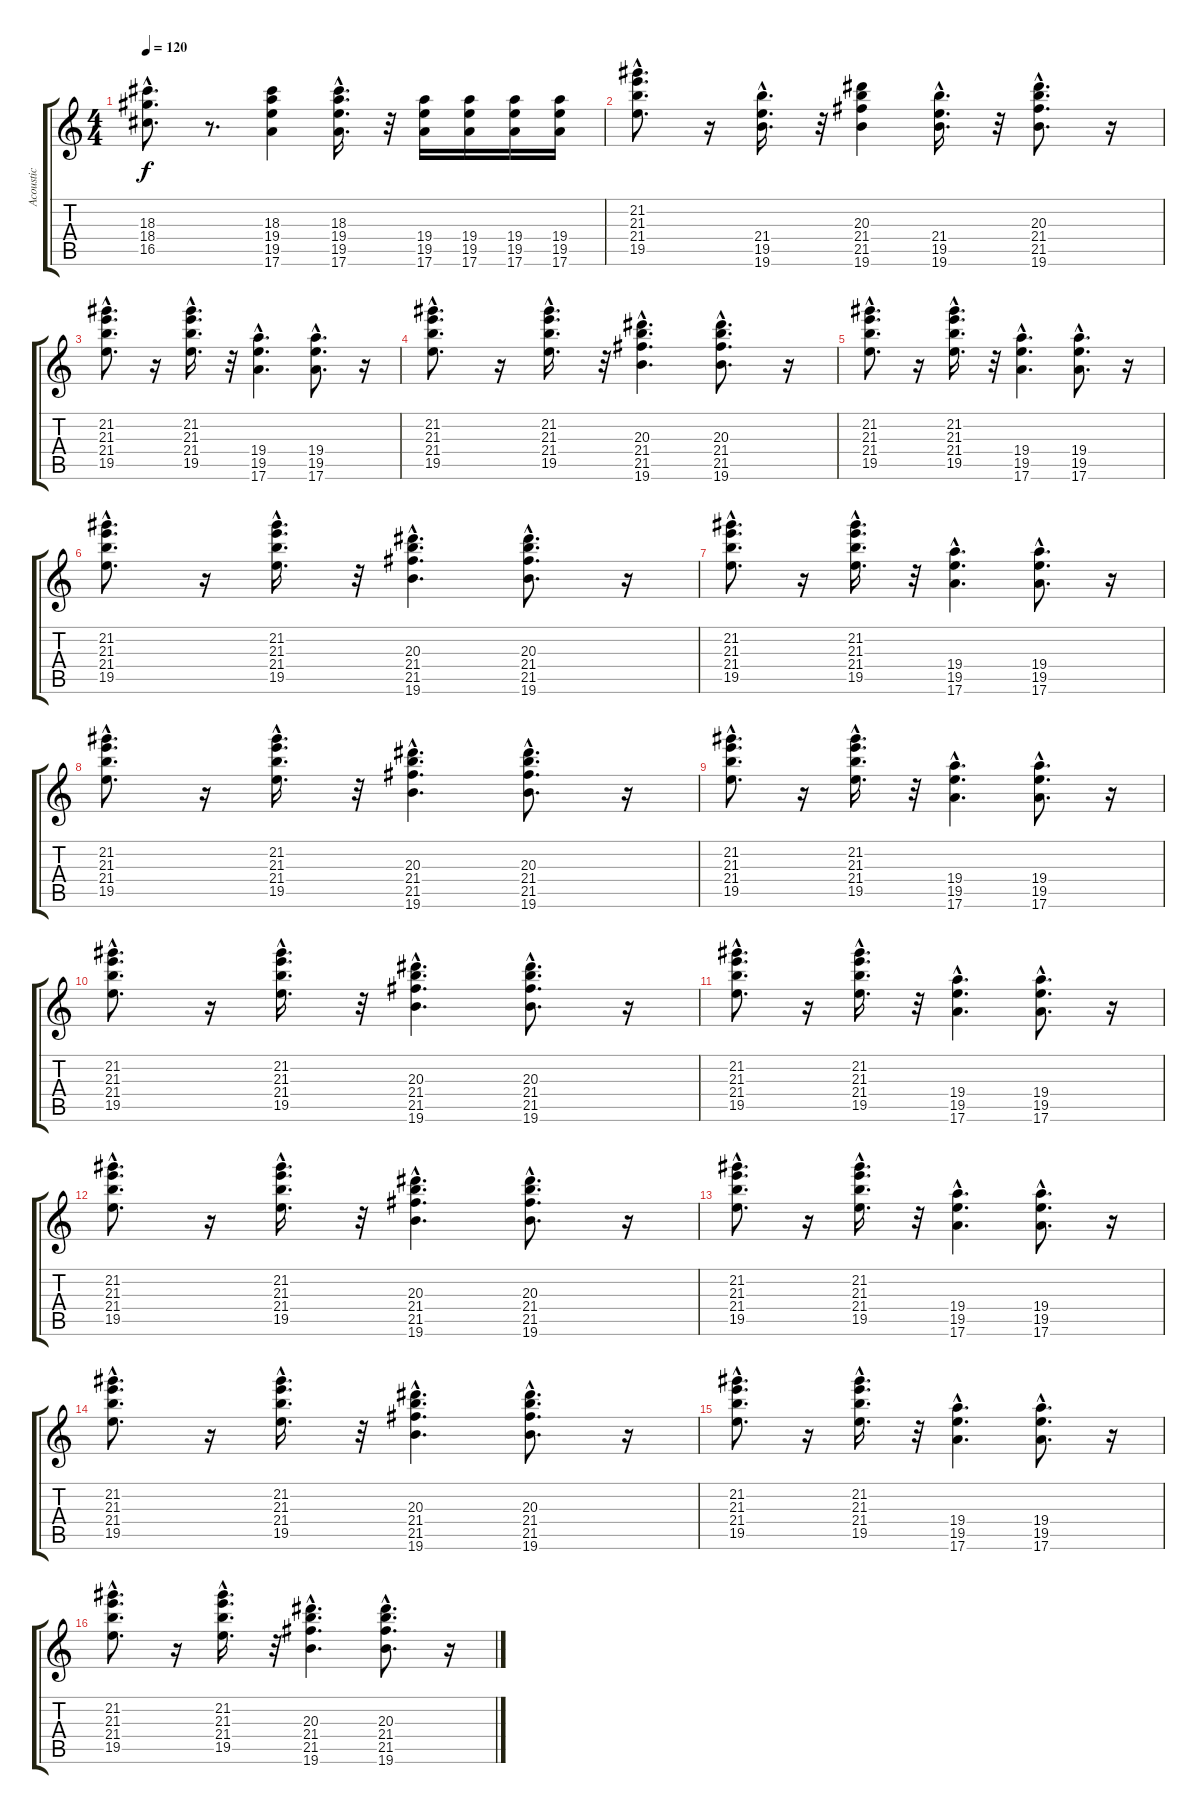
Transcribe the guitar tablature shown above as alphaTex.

\track ("Acoustic" "Acoustic") {instrument acousticguitarsteel}
\staff {score tabs}
\tuning (E4 B3 G3 D3 A2 E2) {hide}
\ts (4 4)
\tempo 120
\clef g2
\ks c
(18.3{hac} 18.4{hac} 16.5{hac}).8{d dy f} r.8{d} (18.3 19.4 19.5 17.6).4 (18.3{hac} 19.4{hac} 19.5{hac} 17.6{hac}).16{d} r.32 (19.4 19.5 17.6).16 (19.4 19.5 17.6).16 (19.4 19.5 17.6).16 (19.4 19.5 17.6).16 |
(21.2{hac} 21.3{hac} 21.4{hac} 19.5{hac}).8{d} r.16 (21.4{hac} 19.5{hac} 19.6{hac}).16{d} r.32 (20.3 21.4 21.5 19.6).4 (21.4{hac} 19.5{hac} 19.6{hac}).16{d} r.32 (20.3{hac} 21.4{hac} 21.5{hac} 19.6{hac}).8{d} r.16 |
(21.2{hac} 21.3{hac} 21.4{hac} 19.5{hac}).8{d} r.16 (21.2{hac} 21.3{hac} 21.4{hac} 19.5{hac}).16{d} r.32 (19.4{hac} 19.5{hac} 17.6{hac}).4{d} (19.4{hac} 19.5{hac} 17.6{hac}).8{d} r.16 |
(21.2{hac} 21.3{hac} 21.4{hac} 19.5{hac}).8{d} r.16 (21.2{hac} 21.3{hac} 21.4{hac} 19.5{hac}).16{d} r.32 (20.3{hac} 21.4{hac} 21.5{hac} 19.6{hac}).4{d} (20.3{hac} 21.4{hac} 21.5{hac} 19.6{hac}).8{d} r.16 |
(21.2{hac} 21.3{hac} 21.4{hac} 19.5{hac}).8{d} r.16 (21.2{hac} 21.3{hac} 21.4{hac} 19.5{hac}).16{d} r.32 (19.4{hac} 19.5{hac} 17.6{hac}).4{d} (19.4{hac} 19.5{hac} 17.6{hac}).8{d} r.16 |
(21.2{hac} 21.3{hac} 21.4{hac} 19.5{hac}).8{d} r.16 (21.2{hac} 21.3{hac} 21.4{hac} 19.5{hac}).16{d} r.32 (20.3{hac} 21.4{hac} 21.5{hac} 19.6{hac}).4{d} (20.3{hac} 21.4{hac} 21.5{hac} 19.6{hac}).8{d} r.16 |
(21.2{hac} 21.3{hac} 21.4{hac} 19.5{hac}).8{d} r.16 (21.2{hac} 21.3{hac} 21.4{hac} 19.5{hac}).16{d} r.32 (19.4{hac} 19.5{hac} 17.6{hac}).4{d} (19.4{hac} 19.5{hac} 17.6{hac}).8{d} r.16 |
(21.2{hac} 21.3{hac} 21.4{hac} 19.5{hac}).8{d} r.16 (21.2{hac} 21.3{hac} 21.4{hac} 19.5{hac}).16{d} r.32 (20.3{hac} 21.4{hac} 21.5{hac} 19.6{hac}).4{d} (20.3{hac} 21.4{hac} 21.5{hac} 19.6{hac}).8{d} r.16 |
(21.2{hac} 21.3{hac} 21.4{hac} 19.5{hac}).8{d} r.16 (21.2{hac} 21.3{hac} 21.4{hac} 19.5{hac}).16{d} r.32 (19.4{hac} 19.5{hac} 17.6{hac}).4{d} (19.4{hac} 19.5{hac} 17.6{hac}).8{d} r.16 |
(21.2{hac} 21.3{hac} 21.4{hac} 19.5{hac}).8{d} r.16 (21.2{hac} 21.3{hac} 21.4{hac} 19.5{hac}).16{d} r.32 (20.3{hac} 21.4{hac} 21.5{hac} 19.6{hac}).4{d} (20.3{hac} 21.4{hac} 21.5{hac} 19.6{hac}).8{d} r.16 |
(21.2{hac} 21.3{hac} 21.4{hac} 19.5{hac}).8{d} r.16 (21.2{hac} 21.3{hac} 21.4{hac} 19.5{hac}).16{d} r.32 (19.4{hac} 19.5{hac} 17.6{hac}).4{d} (19.4{hac} 19.5{hac} 17.6{hac}).8{d} r.16 |
(21.2{hac} 21.3{hac} 21.4{hac} 19.5{hac}).8{d} r.16 (21.2{hac} 21.3{hac} 21.4{hac} 19.5{hac}).16{d} r.32 (20.3{hac} 21.4{hac} 21.5{hac} 19.6{hac}).4{d} (20.3{hac} 21.4{hac} 21.5{hac} 19.6{hac}).8{d} r.16 |
(21.2{hac} 21.3{hac} 21.4{hac} 19.5{hac}).8{d} r.16 (21.2{hac} 21.3{hac} 21.4{hac} 19.5{hac}).16{d} r.32 (19.4{hac} 19.5{hac} 17.6{hac}).4{d} (19.4{hac} 19.5{hac} 17.6{hac}).8{d} r.16 |
(21.2{hac} 21.3{hac} 21.4{hac} 19.5{hac}).8{d} r.16 (21.2{hac} 21.3{hac} 21.4{hac} 19.5{hac}).16{d} r.32 (20.3{hac} 21.4{hac} 21.5{hac} 19.6{hac}).4{d} (20.3{hac} 21.4{hac} 21.5{hac} 19.6{hac}).8{d} r.16 |
(21.2{hac} 21.3{hac} 21.4{hac} 19.5{hac}).8{d} r.16 (21.2{hac} 21.3{hac} 21.4{hac} 19.5{hac}).16{d} r.32 (19.4{hac} 19.5{hac} 17.6{hac}).4{d} (19.4{hac} 19.5{hac} 17.6{hac}).8{d} r.16 |
(21.2{hac} 21.3{hac} 21.4{hac} 19.5{hac}).8{d} r.16 (21.2{hac} 21.3{hac} 21.4{hac} 19.5{hac}).16{d} r.32 (20.3{hac} 21.4{hac} 21.5{hac} 19.6{hac}).4{d} (20.3{hac} 21.4{hac} 21.5{hac} 19.6{hac}).8{d} r.16
